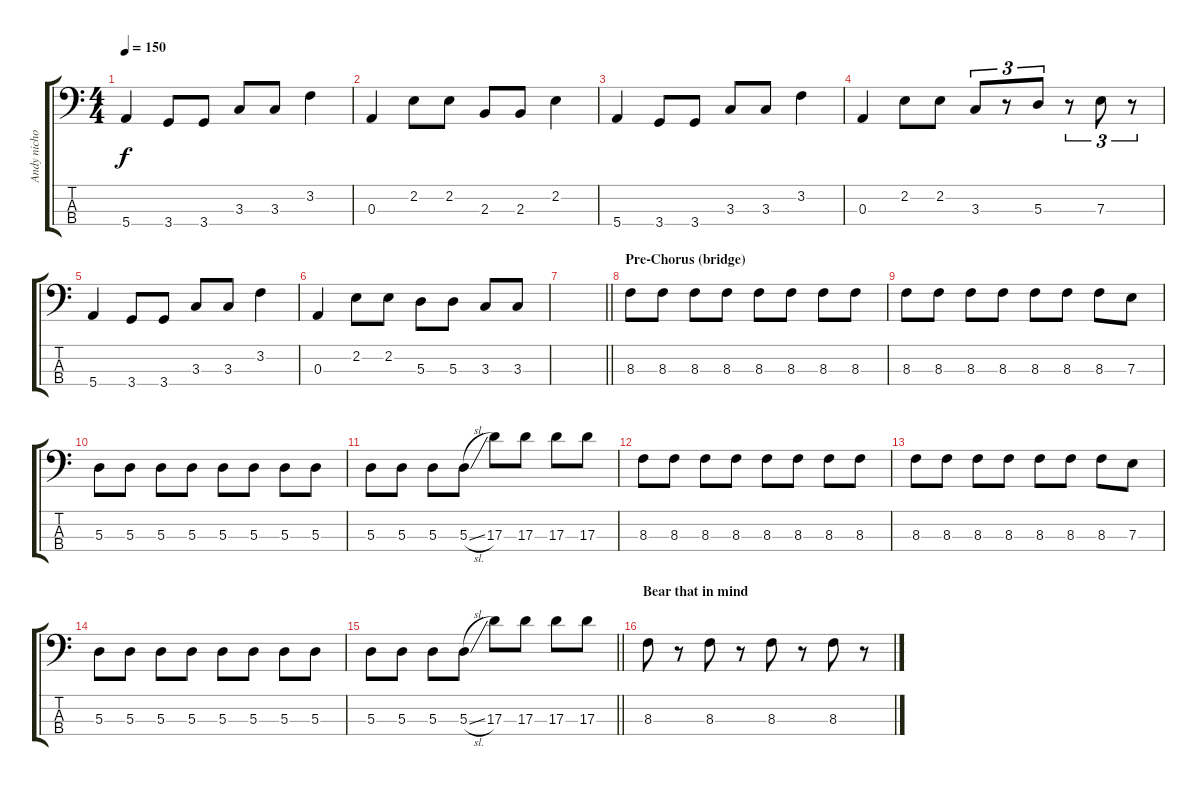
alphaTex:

\track ("Andy nicholson" "Andy nicho") {instrument electricbasspick}
\staff {score tabs}
\tuning (G2 D2 A1 E1) {hide}
\ts (4 4)
\tempo 150
\clef f4
\ks c
5.4.4{dy f} 3.4.8 3.4.8 3.3.8 3.3.8 3.2.4 |
0.3.4 2.2.8 2.2.8 2.3.8 2.3.8 2.2.4 |
5.4.4 3.4.8 3.4.8 3.3.8 3.3.8 3.2.4 |
0.3.4 2.2.8 2.2.8 3.3.8{tu (3 2)} r.8{tu (3 2)} 5.3.8{tu (3 2)} r.8{tu (3 2)} 7.3.8{tu (3 2)} r.8{tu (3 2)} |
5.4.4 3.4.8 3.4.8 3.3.8 3.3.8 3.2.4 |
0.3.4 2.2.8 2.2.8 5.3.8 5.3.8 3.3.8 3.3.8 |
\barLineRight lightlight
|
\section ("" "Pre-Chorus (bridge)")
8.3.8 8.3.8 8.3.8 8.3.8 8.3.8 8.3.8 8.3.8 8.3.8 |
8.3.8 8.3.8 8.3.8 8.3.8 8.3.8 8.3.8 8.3.8 7.3.8 |
5.3.8 5.3.8 5.3.8 5.3.8 5.3.8 5.3.8 5.3.8 5.3.8 |
5.3.8 5.3.8 5.3.8 5.3{sl}.8 17.3.8 17.3.8 17.3.8 17.3.8 |
8.3.8 8.3.8 8.3.8 8.3.8 8.3.8 8.3.8 8.3.8 8.3.8 |
8.3.8 8.3.8 8.3.8 8.3.8 8.3.8 8.3.8 8.3.8 7.3.8 |
5.3.8 5.3.8 5.3.8 5.3.8 5.3.8 5.3.8 5.3.8 5.3.8 |
\barLineRight lightlight
5.3.8 5.3.8 5.3.8 5.3{sl}.8 17.3.8 17.3.8 17.3.8 17.3.8 |
\section ("" "Bear that in mind")
8.3.8 r.8 8.3.8 r.8 8.3.8 r.8 8.3.8 r.8
